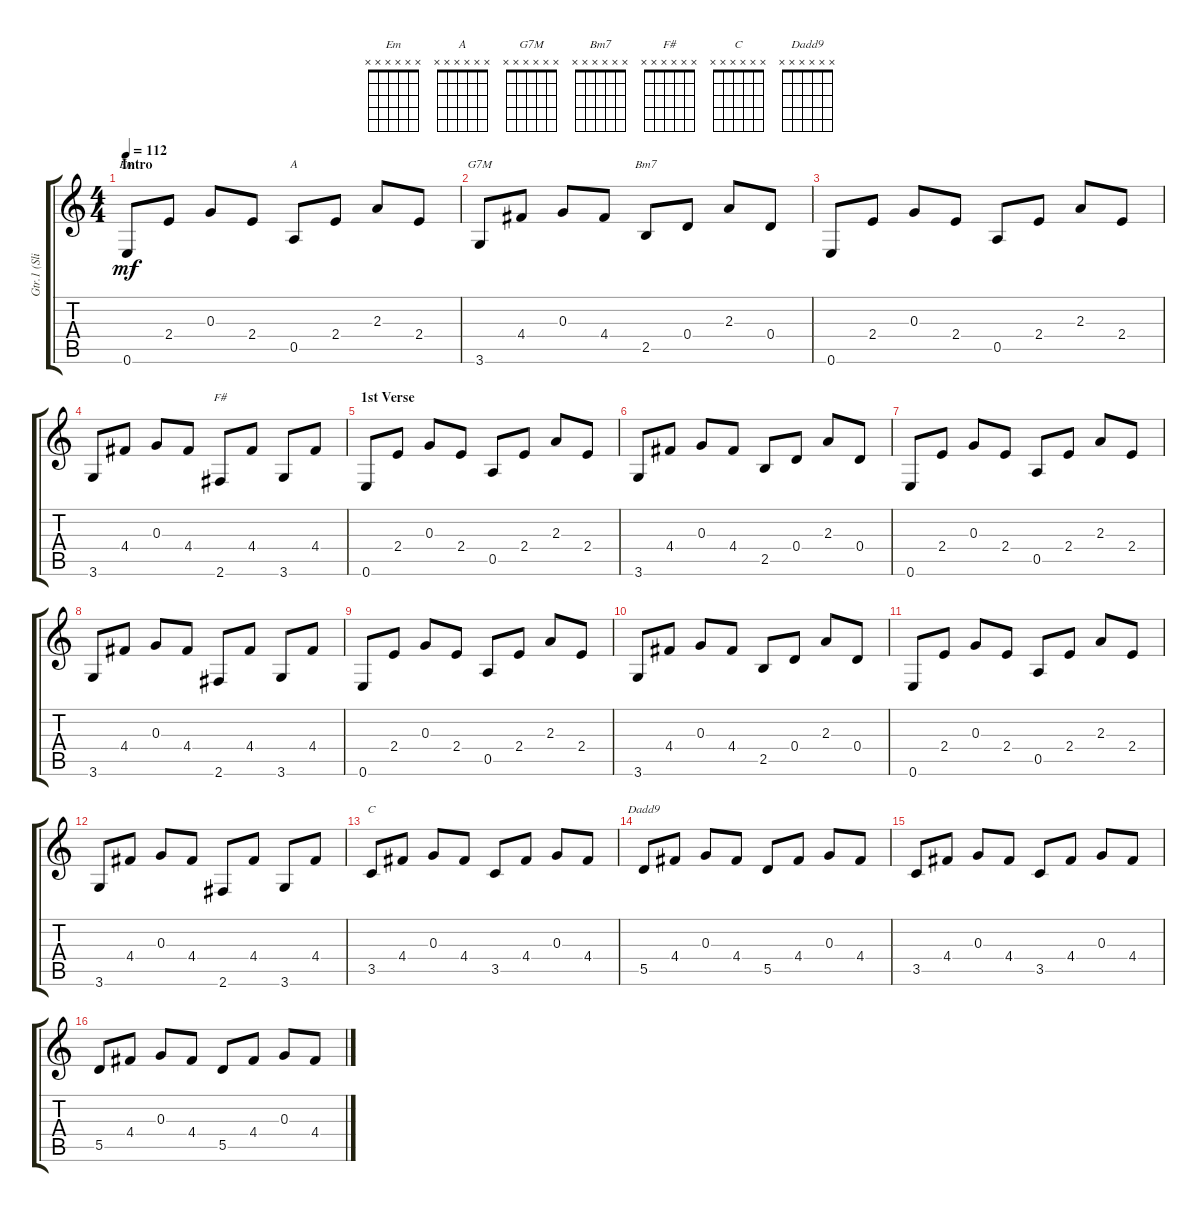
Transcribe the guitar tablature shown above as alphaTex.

\track ("Gtr.1 (Slight dist.)" "Gtr.1 (Sli") {instrument overdrivenguitar}
\staff {score tabs}
\tuning (E4 B3 G3 D3 A2 E2) {hide}
\chord ("Em" x x x x x x) {firstfret 0}
\chord ("A" x x x x x x) {firstfret 0}
\chord ("G7M" x x x x x x) {firstfret 0}
\chord ("Bm7" x x x x x x) {firstfret 0}
\chord ("F#" x x x x x x) {firstfret 0}
\chord ("C" x x x x x x) {firstfret 0}
\chord ("Dadd9" x x x x x x) {firstfret 0}
\ts (4 4)
\section ("" "Intro")
\tempo 112
\clef g2
\ks c
0.6.8{ch "Em" dy mf instrument electricguitarmuted} 2.4.8 0.3.8 2.4.8 0.5.8{ch "A"} 2.4.8 2.3.8 2.4.8 |
3.6.8{ch "G7M"} 4.4.8 0.3.8 4.4.8 2.5.8{ch "Bm7"} 0.4.8 2.3.8 0.4.8 |
0.6.8 2.4.8 0.3.8 2.4.8 0.5.8 2.4.8 2.3.8 2.4.8 |
3.6.8 4.4.8 0.3.8 4.4.8 2.6.8{ch "F#"} 4.4.8 3.6.8 4.4.8 |
\section ("" "1st Verse")
0.6.8 2.4.8 0.3.8 2.4.8 0.5.8 2.4.8 2.3.8 2.4.8 |
3.6.8 4.4.8 0.3.8 4.4.8 2.5.8 0.4.8 2.3.8 0.4.8 |
0.6.8 2.4.8 0.3.8 2.4.8 0.5.8 2.4.8 2.3.8 2.4.8 |
3.6.8 4.4.8 0.3.8 4.4.8 2.6.8 4.4.8 3.6.8 4.4.8 |
0.6.8 2.4.8 0.3.8 2.4.8 0.5.8 2.4.8 2.3.8 2.4.8 |
3.6.8 4.4.8 0.3.8 4.4.8 2.5.8 0.4.8 2.3.8 0.4.8 |
0.6.8 2.4.8 0.3.8 2.4.8 0.5.8 2.4.8 2.3.8 2.4.8 |
3.6.8 4.4.8 0.3.8 4.4.8 2.6.8 4.4.8 3.6.8 4.4.8 |
3.5.8{ch "C"} 4.4.8 0.3.8 4.4.8 3.5.8 4.4.8 0.3.8 4.4.8 |
5.5.8{ch "Dadd9"} 4.4.8 0.3.8 4.4.8 5.5.8 4.4.8 0.3.8 4.4.8 |
3.5.8{instrument overdrivenguitar} 4.4.8 0.3.8 4.4.8 3.5.8 4.4.8 0.3.8 4.4.8 |
5.5.8 4.4.8 0.3.8 4.4.8 5.5.8 4.4.8 0.3.8 4.4.8
